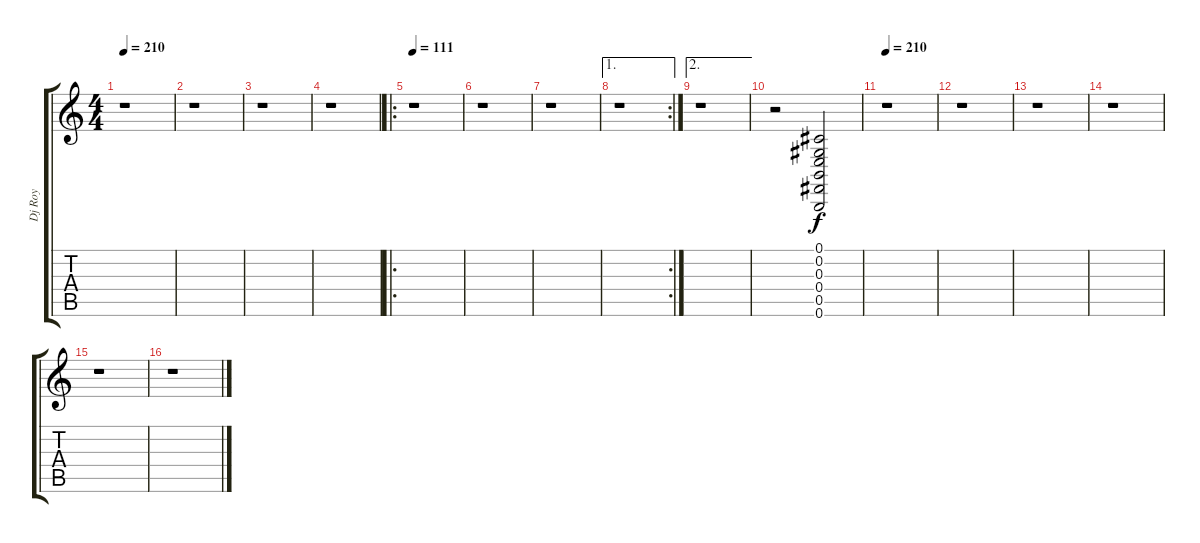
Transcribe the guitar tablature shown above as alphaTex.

\track ("Dj Roy" "Dj Roy") {instrument melodictom}
\staff {score tabs}
\tuning (Db4 Ab3 E3 B2 Gb2 B1) {hide}
\ts (4 4)
\tempo 210
\clef g2
\ks c
r.1{dy mp} |
r.1 |
r.1 |
r.1 |
\ro
\tempo 111
r.1 |
r.1 |
r.1 |
\ae 1
\rc 2
r.1 |
\ae 2
r.1 |
r.2 (0.1 0.2 0.3 0.4 0.5 0.6).2{dy f instrument reversecymbal} |
\tempo 210
r.1{instrument melodictom} |
r.1 |
r.1 |
r.1 |
r.1 |
r.1
